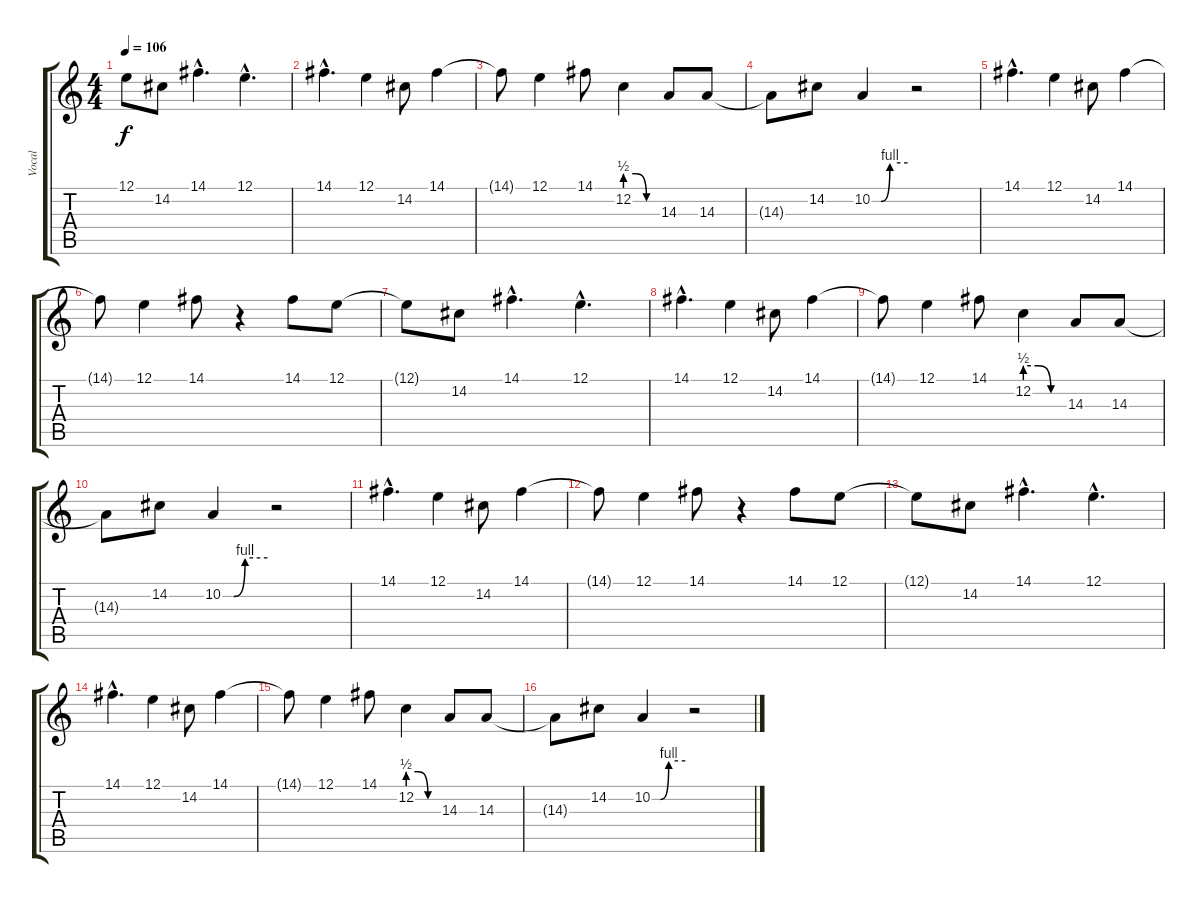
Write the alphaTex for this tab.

\track ("Vocal" "Vocal") {instrument lead1square}
\staff {score tabs}
\tuning (E4 B3 G3 D3 A2 E2) {hide}
\ts (4 4)
\tempo 106
\clef g2
\ks c
12.1{t}.8{dy f} 14.2.8 14.1{hac}.4{d} 12.1{hac}.4{d} |
14.1{hac}.4{d} 12.1.4 14.2.8 14.1.4 |
14.1{t}.8 12.1.4 14.1.8 12.2{be (custom 0 2 20 2 40 0 60 0)}.4 14.3.8 14.3.8 |
14.3{t}.8 14.2.8 10.2{be (custom 0 0 15 0 30 4 60 4)}.4 r.2 |
14.1{hac}.4{d} 12.1.4 14.2.8 14.1.4 |
14.1{t}.8 12.1.4 14.1.8 r.4 14.1.8 12.1.8 |
12.1{t}.8 14.2.8 14.1{hac}.4{d} 12.1{hac}.4{d} |
14.1{hac}.4{d} 12.1.4 14.2.8 14.1.4 |
14.1{t}.8 12.1.4 14.1.8 12.2{be (custom 0 2 20 2 40 0 60 0)}.4 14.3.8 14.3.8 |
14.3{t}.8 14.2.8 10.2{be (custom 0 0 15 0 30 4 60 4)}.4 r.2 |
14.1{hac}.4{d} 12.1.4 14.2.8 14.1.4 |
14.1{t}.8 12.1.4 14.1.8 r.4 14.1.8 12.1.8 |
12.1{t}.8 14.2.8 14.1{hac}.4{d} 12.1{hac}.4{d} |
14.1{hac}.4{d} 12.1.4 14.2.8 14.1.4 |
14.1{t}.8 12.1.4 14.1.8 12.2{be (custom 0 2 20 2 40 0 60 0)}.4 14.3.8 14.3.8 |
14.3{t}.8 14.2.8 10.2{be (custom 0 0 15 0 30 4 60 4)}.4 r.2
